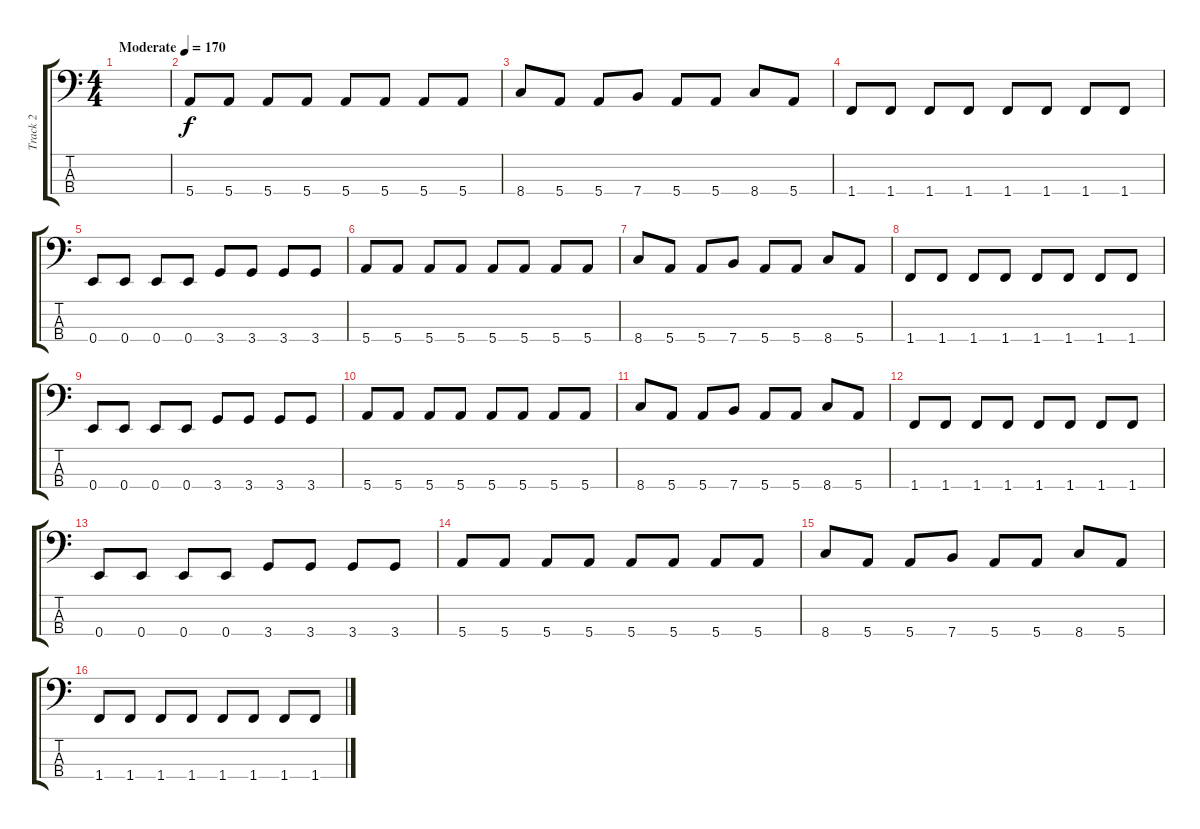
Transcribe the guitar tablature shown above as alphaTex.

\track ("Track 2" "Track 2") {instrument electricbassfinger}
\staff {score tabs}
\tuning (G2 D2 A1 E1) {hide}
\ts (4 4)
\tempo (170 "Moderate")
\clef f4
\ks c
|
5.4.8 5.4.8 5.4.8 5.4.8 5.4.8 5.4.8 5.4.8 5.4.8 |
8.4.8 5.4.8 5.4.8 7.4.8 5.4.8 5.4.8 8.4.8 5.4.8 |
1.4.8 1.4.8 1.4.8 1.4.8 1.4.8 1.4.8 1.4.8 1.4.8 |
0.4.8 0.4.8 0.4.8 0.4.8 3.4.8 3.4.8 3.4.8 3.4.8 |
5.4.8 5.4.8 5.4.8 5.4.8 5.4.8 5.4.8 5.4.8 5.4.8 |
8.4.8 5.4.8 5.4.8 7.4.8 5.4.8 5.4.8 8.4.8 5.4.8 |
1.4.8 1.4.8 1.4.8 1.4.8 1.4.8 1.4.8 1.4.8 1.4.8 |
0.4.8 0.4.8 0.4.8 0.4.8 3.4.8 3.4.8 3.4.8 3.4.8 |
5.4.8 5.4.8 5.4.8 5.4.8 5.4.8 5.4.8 5.4.8 5.4.8 |
8.4.8 5.4.8 5.4.8 7.4.8 5.4.8 5.4.8 8.4.8 5.4.8 |
1.4.8 1.4.8 1.4.8 1.4.8 1.4.8 1.4.8 1.4.8 1.4.8 |
0.4.8 0.4.8 0.4.8 0.4.8 3.4.8 3.4.8 3.4.8 3.4.8 |
5.4.8 5.4.8 5.4.8 5.4.8 5.4.8 5.4.8 5.4.8 5.4.8 |
8.4.8 5.4.8 5.4.8 7.4.8 5.4.8 5.4.8 8.4.8 5.4.8 |
1.4.8 1.4.8 1.4.8 1.4.8 1.4.8 1.4.8 1.4.8 1.4.8
